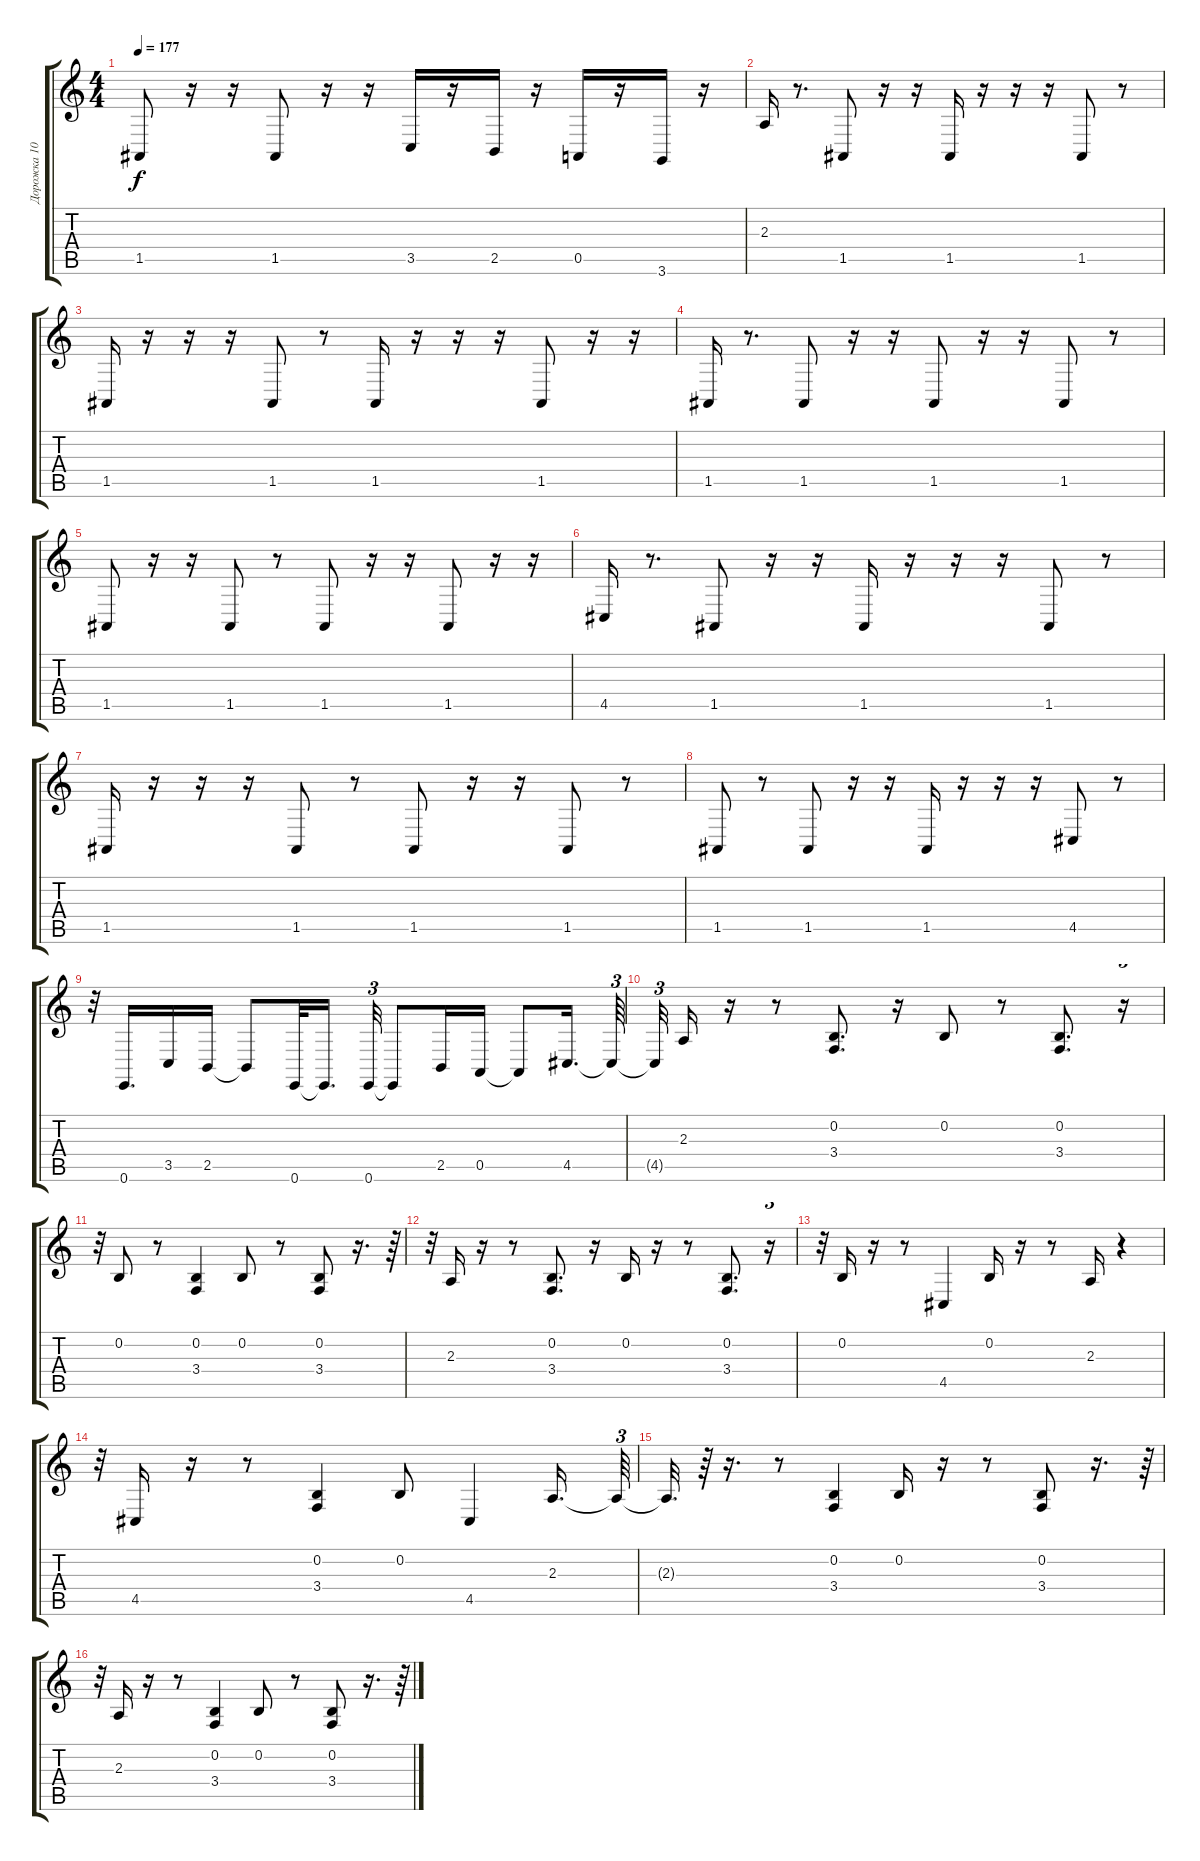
\track ("Дорожка 10" "Дорожка 10") {instrument drawbarorgan}
\staff {score tabs}
\tuning (E4 B3 G3 D3 A2 E2) {hide}
\ts (4 4)
\tempo 177
\clef g2
\ks c
1.5.8{dy f} r.16 r.16 1.5.8 r.16 r.16 3.5.16 r.16 2.5.16 r.16 0.5.16 r.16 3.6.16 r.16 |
2.3.16 r.8{d} 1.5.8 r.16 r.16 1.5.16 r.16 r.16 r.16 1.5.8 r.8 |
1.5.16 r.16 r.16 r.16 1.5.8 r.8 1.5.16 r.16 r.16 r.16 1.5.8 r.16 r.16 |
1.5.16 r.8{d} 1.5.8 r.16 r.16 1.5.8 r.16 r.16 1.5.8 r.8 |
1.5.8 r.16 r.16 1.5.8 r.8 1.5.8 r.16 r.16 1.5.8 r.16 r.16 |
4.5.16 r.8{d} 1.5.8 r.16 r.16 1.5.16 r.16 r.16 r.16 1.5.8 r.8 |
1.5.16 r.16 r.16 r.16 1.5.8 r.8 1.5.8 r.16 r.16 1.5.8 r.8 |
1.5.8 r.8 1.5.8 r.16 r.16 1.5.16 r.16 r.16 r.16 4.5.8 r.8 |
r.32 0.6.16{d} 3.5.16 2.5.16 2.5{t}.8 0.6.32 0.6{t}.16{d} 0.6.32{tu (3 2)} 0.6{t}.8 2.5.16 0.5.16 0.5{t}.8 4.5.16{d} 4.5{t}.64{tu (3 2)} |
4.5{t}.32{tu (3 2)} 2.3.16 r.16 r.8 (0.2 3.4).8{d} r.16 0.2.8 r.8 (0.2 3.4).8{d} r.16{tu (3 2)} |
r.32{tu (3 2)} 0.2.8 r.8 (0.2 3.4).4 0.2.8 r.8 (0.2 3.4).8 r.16{d} r.64{tu (3 2)} |
r.32{tu (3 2)} 2.3.16 r.16 r.8 (0.2 3.4).8{d} r.16 0.2.16 r.16 r.8 (0.2 3.4).8{d} r.16{tu (3 2)} |
r.32{tu (3 2)} 0.2.16 r.16 r.8 4.5.4 0.2.16 r.16 r.8 2.3.16 r.4{tu (3 2)} |
r.32{tu (3 2)} 4.5.16 r.16 r.8 (0.2 3.4).4 0.2.8 4.5.4 2.3.16{d} 2.3{t}.64{tu (3 2)} |
2.3{t}.32{d} r.64 r.16{d} r.8 (0.2 3.4).4 0.2.16 r.16 r.8 (0.2 3.4).8 r.16{d} r.64{tu (3 2)} |
r.32{tu (3 2)} 2.3.16 r.16 r.8 (0.2 3.4).4 0.2.8 r.8 (0.2 3.4).8 r.16{d} r.64{tu (3 2)}
